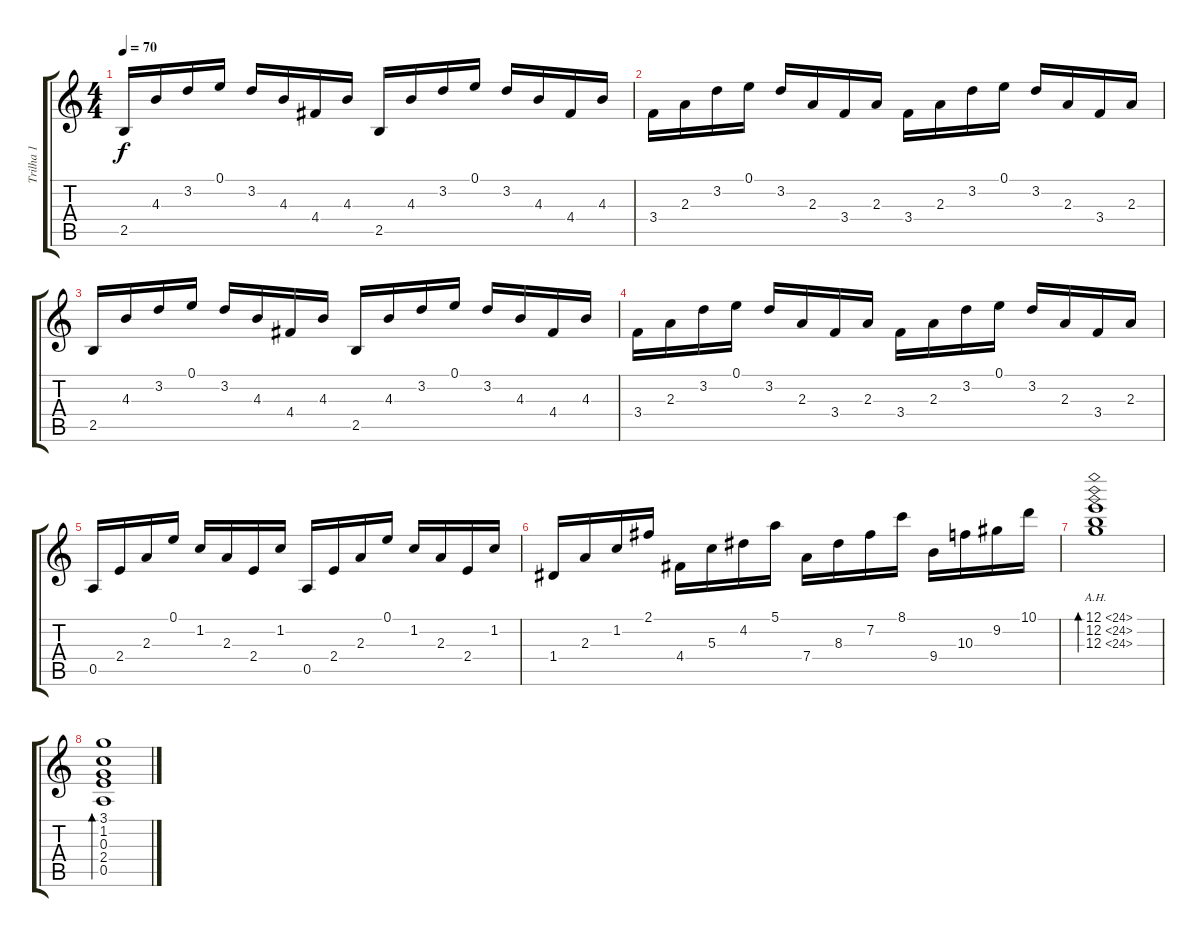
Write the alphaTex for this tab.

\track ("Trilha 1" "Trilha 1") {instrument acousticguitarnylon}
\staff {score tabs}
\tuning (E4 B3 G3 D3 A2 E2) {hide}
\ts (4 4)
\tempo 70
\clef g2
\ks c
2.5.16{dy f} 4.3.16 3.2.16 0.1.16 3.2.16 4.3.16 4.4.16 4.3.16 2.5.16 4.3.16 3.2.16 0.1.16 3.2.16 4.3.16 4.4.16 4.3.16 |
3.4.16 2.3.16 3.2.16 0.1.16 3.2.16 2.3.16 3.4.16 2.3.16 3.4.16 2.3.16 3.2.16 0.1.16 3.2.16 2.3.16 3.4.16 2.3.16 |
2.5.16 4.3.16 3.2.16 0.1.16 3.2.16 4.3.16 4.4.16 4.3.16 2.5.16 4.3.16 3.2.16 0.1.16 3.2.16 4.3.16 4.4.16 4.3.16 |
3.4.16 2.3.16 3.2.16 0.1.16 3.2.16 2.3.16 3.4.16 2.3.16 3.4.16 2.3.16 3.2.16 0.1.16 3.2.16 2.3.16 3.4.16 2.3.16 |
0.5.16 2.4.16 2.3.16 0.1.16 1.2.16 2.3.16 2.4.16 1.2.16 0.5.16 2.4.16 2.3.16 0.1.16 1.2.16 2.3.16 2.4.16 1.2.16 |
1.4.16 2.3.16 1.2.16 2.1.16 4.4.16 5.3.16 4.2.16 5.1.16 7.4.16 8.3.16 7.2.16 8.1.16 9.4.16 10.3.16 9.2.16 10.1.16 |
(12.1{ah 12} 12.2{ah 12} 12.3{ah 12}).1{bd 120} |
(3.1 1.2 0.3 2.4 0.5).1{bd 240}
